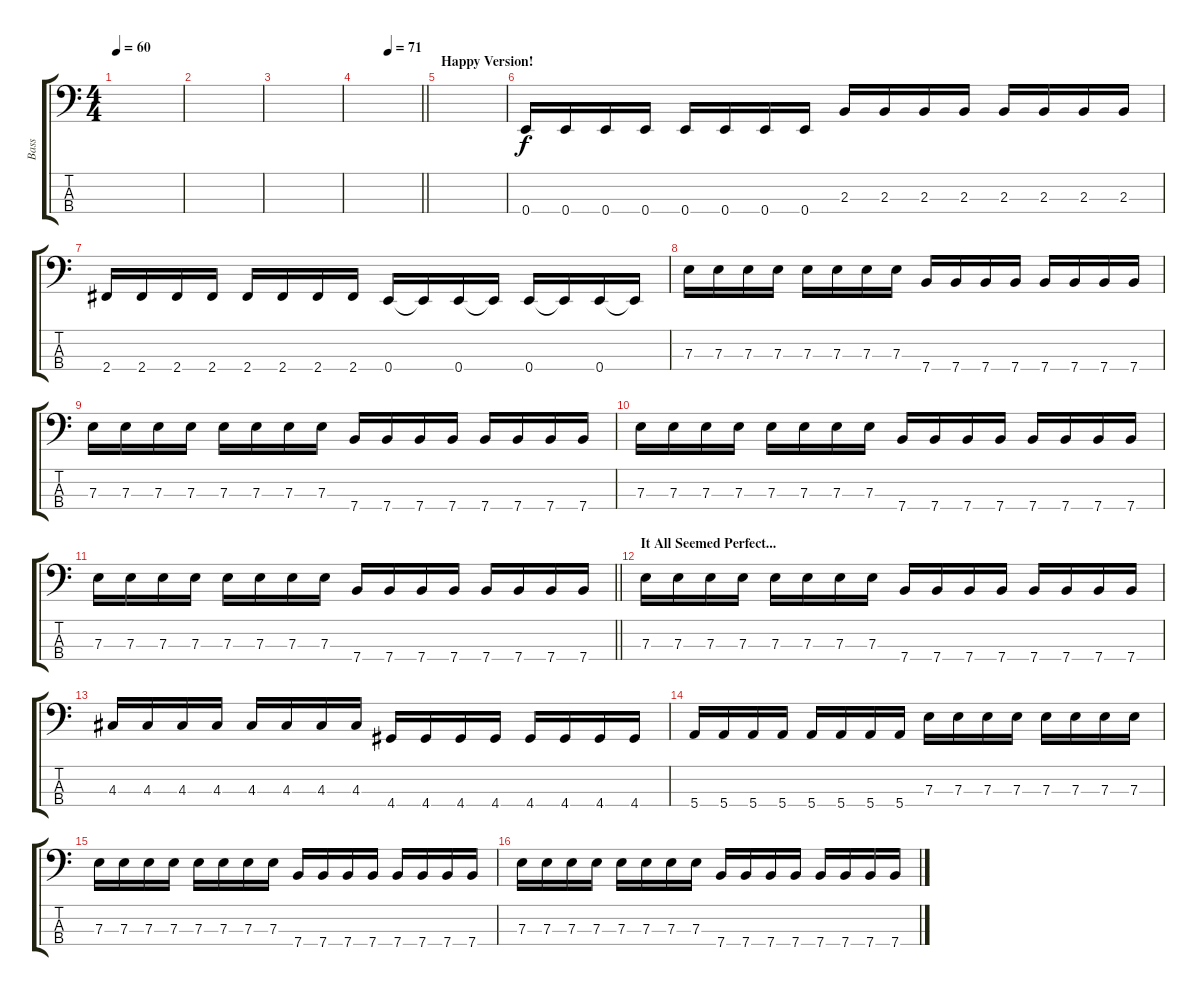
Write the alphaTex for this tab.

\track ("Bass" "Bass") {instrument electricbassfinger}
\staff {score tabs}
\tuning (G2 D2 A1 E1) {hide}
\ts (4 4)
\tempo 60
\clef f4
\ks c
|
|
|
\tempo (71 0.5)
\barLineRight lightlight
|
\section ("" "Happy Version!")
|
0.4.16 0.4.16 0.4.16 0.4.16 0.4.16 0.4.16 0.4.16 0.4.16 2.3.16 2.3.16 2.3.16 2.3.16 2.3.16 2.3.16 2.3.16 2.3.16 |
2.4.16 2.4.16 2.4.16 2.4.16 2.4.16 2.4.16 2.4.16 2.4.16 0.4.16 0.4{t}.16 0.4.16 0.4{t}.16 0.4.16 0.4{t}.16 0.4.16 0.4{t}.16 |
7.3.16 7.3.16 7.3.16 7.3.16 7.3.16 7.3.16 7.3.16 7.3.16 7.4.16 7.4.16 7.4.16 7.4.16 7.4.16 7.4.16 7.4.16 7.4.16 |
7.3.16 7.3.16 7.3.16 7.3.16 7.3.16 7.3.16 7.3.16 7.3.16 7.4.16 7.4.16 7.4.16 7.4.16 7.4.16 7.4.16 7.4.16 7.4.16 |
7.3.16 7.3.16 7.3.16 7.3.16 7.3.16 7.3.16 7.3.16 7.3.16 7.4.16 7.4.16 7.4.16 7.4.16 7.4.16 7.4.16 7.4.16 7.4.16 |
\barLineRight lightlight
7.3.16 7.3.16 7.3.16 7.3.16 7.3.16 7.3.16 7.3.16 7.3.16 7.4.16 7.4.16 7.4.16 7.4.16 7.4.16 7.4.16 7.4.16 7.4.16 |
\section ("" "It All Seemed Perfect...")
7.3.16 7.3.16 7.3.16 7.3.16 7.3.16 7.3.16 7.3.16 7.3.16 7.4.16 7.4.16 7.4.16 7.4.16 7.4.16 7.4.16 7.4.16 7.4.16 |
4.3.16 4.3.16 4.3.16 4.3.16 4.3.16 4.3.16 4.3.16 4.3.16 4.4.16 4.4.16 4.4.16 4.4.16 4.4.16 4.4.16 4.4.16 4.4.16 |
5.4.16 5.4.16 5.4.16 5.4.16 5.4.16 5.4.16 5.4.16 5.4.16 7.3.16 7.3.16 7.3.16 7.3.16 7.3.16 7.3.16 7.3.16 7.3.16 |
7.3.16 7.3.16 7.3.16 7.3.16 7.3.16 7.3.16 7.3.16 7.3.16 7.4.16 7.4.16 7.4.16 7.4.16 7.4.16 7.4.16 7.4.16 7.4.16 |
7.3.16 7.3.16 7.3.16 7.3.16 7.3.16 7.3.16 7.3.16 7.3.16 7.4.16 7.4.16 7.4.16 7.4.16 7.4.16 7.4.16 7.4.16 7.4.16
